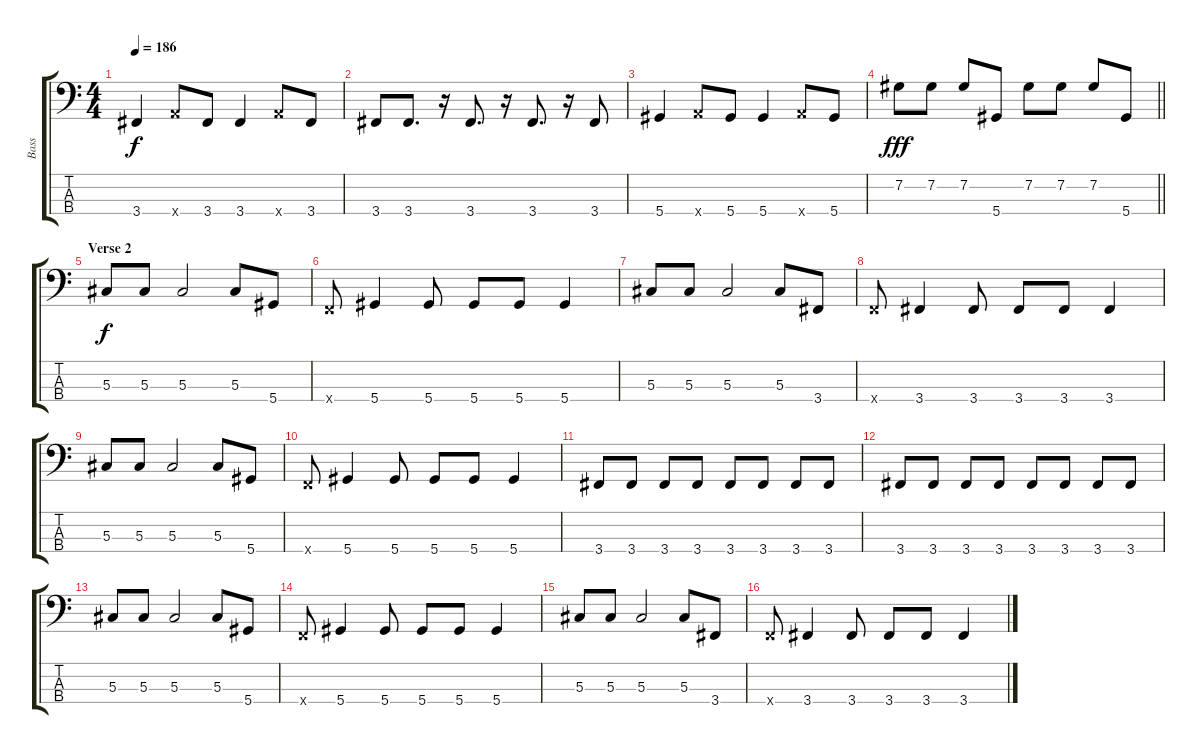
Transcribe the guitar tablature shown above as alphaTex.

\track ("Bass" "Bass") {instrument electricbasspick}
\staff {score tabs}
\tuning (Gb2 Db2 Ab1 Eb1) {hide}
\ts (4 4)
\tempo 186
\clef f4
\ks c
3.4.4{dy f} 6.4{x}.8 3.4.8 3.4.4 6.4{x}.8 3.4.8 |
3.4.8 3.4.8{d} r.16 3.4.8{d} r.16 3.4.8{d} r.16 3.4.8 |
5.4.4 6.4{x}.8 5.4.8 5.4.4 6.4{x}.8 5.4.8 |
\barLineRight lightlight
7.2.8{dy fff} 7.2.8 7.2.8 5.4.8 7.2.8 7.2.8 7.2.8 5.4.8 |
\section ("" "Verse 2")
5.3.8{dy f} 5.3.8 5.3.2 5.3.8 5.4.8 |
2.4{x}.8 5.4.4 5.4.8 5.4.8 5.4.8 5.4.4 |
5.3.8 5.3.8 5.3.2 5.3.8 3.4.8 |
2.4{x}.8 3.4.4 3.4.8 3.4.8 3.4.8 3.4.4 |
5.3.8 5.3.8 5.3.2 5.3.8 5.4.8 |
2.4{x}.8 5.4.4 5.4.8 5.4.8 5.4.8 5.4.4 |
3.4.8 3.4.8 3.4.8 3.4.8 3.4.8 3.4.8 3.4.8 3.4.8 |
3.4.8 3.4.8 3.4.8 3.4.8 3.4.8 3.4.8 3.4.8 3.4.8 |
5.3.8 5.3.8 5.3.2 5.3.8 5.4.8 |
2.4{x}.8 5.4.4 5.4.8 5.4.8 5.4.8 5.4.4 |
5.3.8 5.3.8 5.3.2 5.3.8 3.4.8 |
2.4{x}.8 3.4.4 3.4.8 3.4.8 3.4.8 3.4.4
